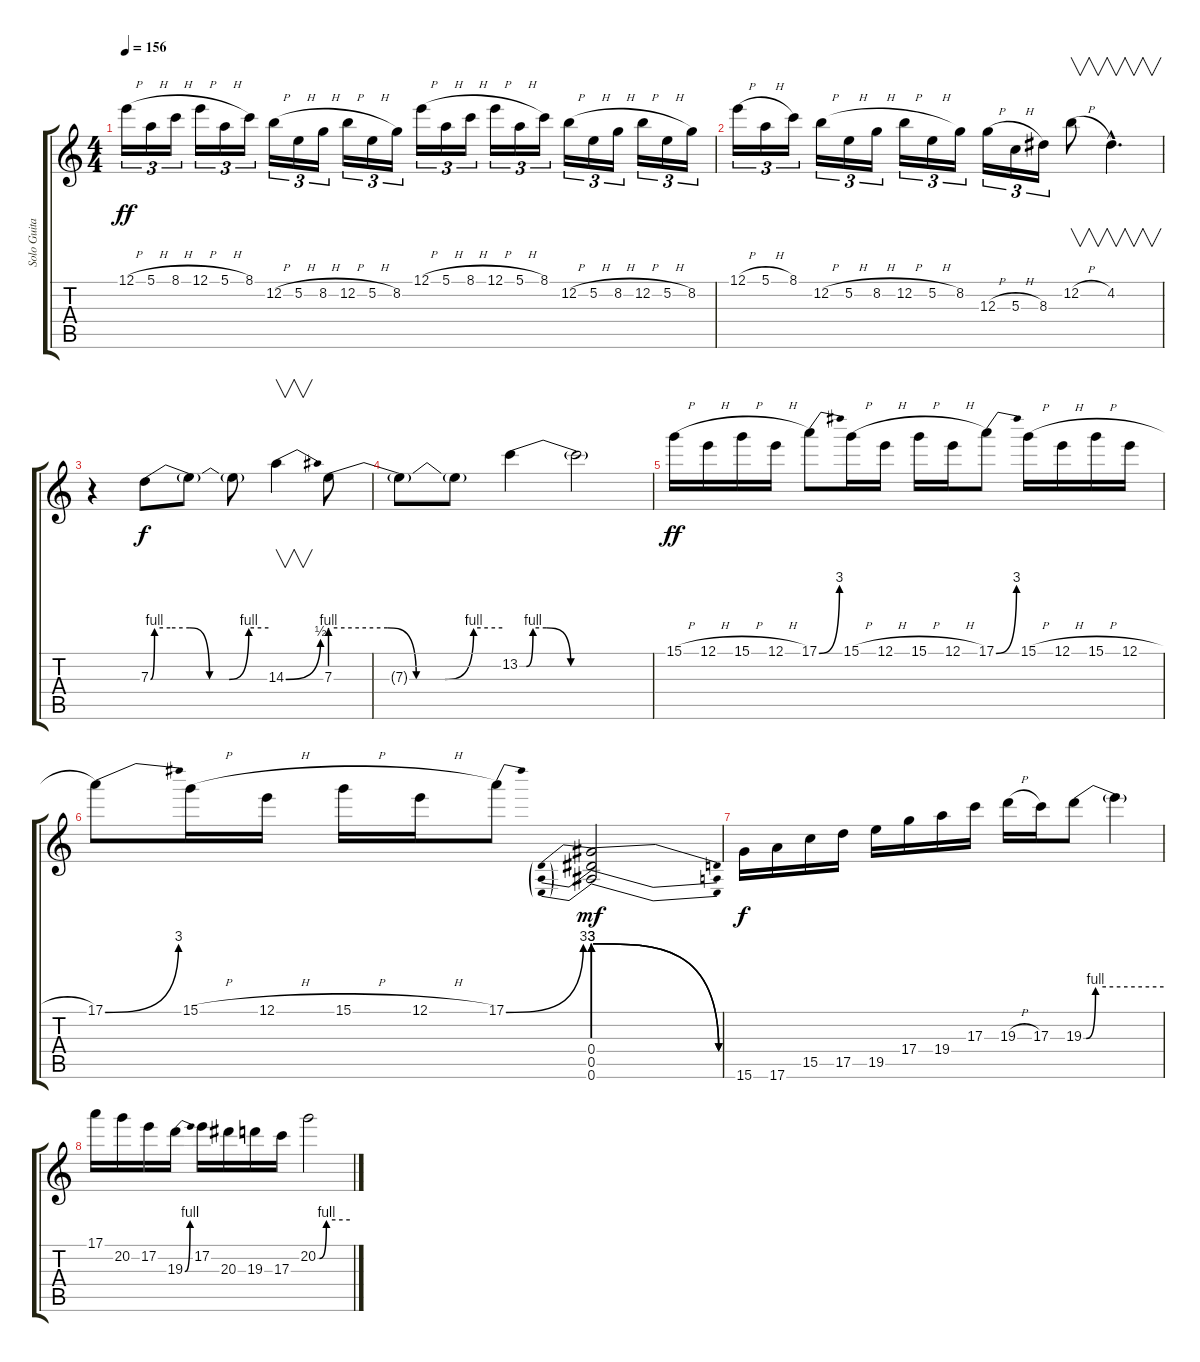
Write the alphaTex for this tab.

\track ("Solo Guitar" "Solo Guita") {instrument distortionguitar}
\staff {score tabs}
\tuning (E4 B3 G3 D3 A2 E2) {hide}
\ts (4 4)
\tempo 156
\clef g2
\ks c
12.1{h}.16{tu (3 2) dy ff} 5.1{h}.16{tu (3 2)} 8.1{h}.16{tu (3 2)} 12.1{h}.16{tu (3 2)} 5.1{h}.16{tu (3 2)} 8.1.16{tu (3 2)} 12.2{h}.16{tu (3 2)} 5.2{h}.16{tu (3 2)} 8.2{h}.16{tu (3 2)} 12.2{h}.16{tu (3 2)} 5.2{h}.16{tu (3 2)} 8.2.16{tu (3 2)} 12.1{h}.16{tu (3 2)} 5.1{h}.16{tu (3 2)} 8.1{h}.16{tu (3 2)} 12.1{h}.16{tu (3 2)} 5.1{h}.16{tu (3 2)} 8.1.16{tu (3 2)} 12.2{h}.16{tu (3 2)} 5.2{h}.16{tu (3 2)} 8.2{h}.16{tu (3 2)} 12.2{h}.16{tu (3 2)} 5.2{h}.16{tu (3 2)} 8.2.16{tu (3 2)} |
12.1{h}.16{tu (3 2)} 5.1{h}.16{tu (3 2)} 8.1.16{tu (3 2)} 12.2{h}.16{tu (3 2)} 5.2{h}.16{tu (3 2)} 8.2{h}.16{tu (3 2)} 12.2{h}.16{tu (3 2)} 5.2{h}.16{tu (3 2)} 8.2.16{tu (3 2)} 12.3{h}.16{tu (3 2)} 5.3{h}.16{tu (3 2)} 8.3.16{tu (3 2)} 12.2{h}.8{v} 4.2{hac}.4{v d} |
r.4 7.3{be (custom 0 0 2 4 10 4 20 4 30 0 40 0 50 4 60 4)}.8{dy f} 7.3{t}.8 7.3{t}.8 14.3{be (bend 0 0 60 2)}.4{v} 7.3{be (custom 0 4 10 4 20 4 30 0 40 0 50 4 60 4)}.8 |
7.3{t}.8 7.3{t}.8 13.2{be (custom 0 0 3 0 6 4 12 4 23 0 60 0)}.4 13.2{t}.2 |
15.1{h}.16{dy ff} 12.1{h}.16 15.1{h}.16 12.1{h}.16 17.1{be (bend 0 0 60 12)}.8 15.1{h}.16 12.1{h}.16 15.1{h}.16 12.1{h}.16 17.1{be (bend 0 0 60 12)}.8 15.1{h}.16 12.1{h}.16 15.1{h}.16 12.1{h}.16 |
17.1{be (bend 0 0 60 12)}.8 15.1{h}.16 12.1{h}.16 15.1{h}.16 12.1{h}.16 17.1{be (bend 0 0 60 12)}.8 (0.4{be (prebendrelease 0 12 60 0)} 0.5{be (prebendrelease 0 12 60 0)} 0.6{be (prebendrelease 0 12 60 0)}).2{dy mf} |
15.6.16{dy f} 17.6.16 15.5.16 17.5.16 19.5.16 17.4.16 19.4.16 17.3.16 19.3{h}.16 17.3.16 19.3{be (custom 0 0 2 0 9 4 60 4)}.8 19.3{t}.4 |
17.1.16 20.2.16 17.2.16 19.3{be (bend 0 0 60 4)}.16 17.2.16 20.3.16 19.3.16 17.3.16 20.2{be (custom 0 0 3 0 16 4 60 4)}.2
